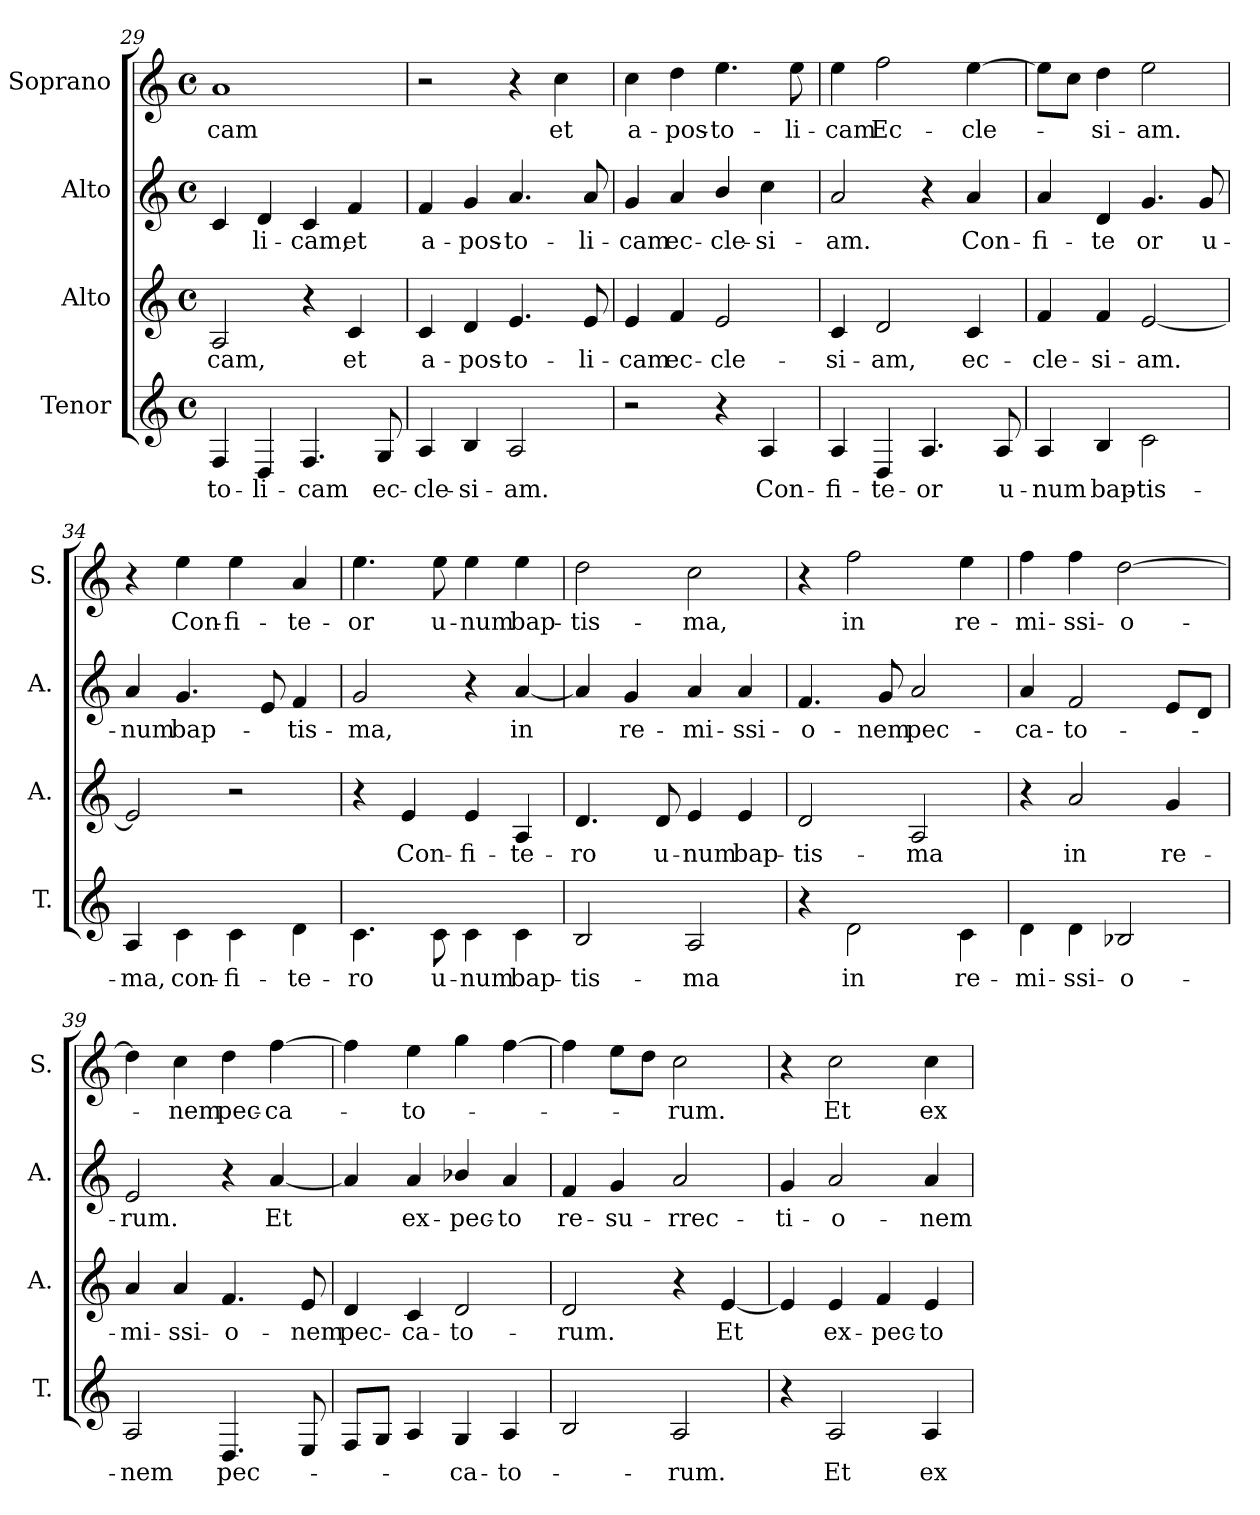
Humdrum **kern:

**kern	**text	**kern	**text	**kern	**text	**kern	**text
*part4	*part4	*part3	*part3	*part2	*part2	*part1	*part1
*staff4	*staff4	*staff3	*staff3	*staff2	*staff2	*staff1	*staff1
*I"Tenor	*	*I"Alto	*	*I"Alto	*	*I"Soprano	*
*I'T.	*	*I'A.	*	*I'A.	*	*I'S.	*
*clefG2	*	*clefG2	*	*clefG2	*	*clefG2	*
*ITrd7c12	*	*	*	*	*	*	*
*k[]	*	*k[]	*	*k[]	*	*k[]	*
*M4/4	*	*M4/4	*	*M4/4	*	*M4/4	*
*met(c)	*	*met(c)	*	*met(c)	*	*met(c)	*
=29	=29	=29	=29	=29	=29	=29	=29
!	!LO:LY:b	!	!LO:LY:b	!	!	!	!LO:LY:b
4FF/	-to-	2A/	-cam,	4c/	.	1a	-cam
!	!LO:LY:b	!	!	!	!LO:LY:b	!	!
4DD/	-li-	.	.	4d/	-li-	.	.
!	!LO:LY:b	!	!	!	!LO:LY:b	!	!
4.FF/	-cam	4r	.	4c/	-cam,	.	.
!	!	!	!LO:LY:b	!	!LO:LY:b	!	!
.	.	4c/	et	4f/	et	.	.
!	!LO:LY:b	!	!	!	!	!	!
8GG/	ec-	.	.	.	.	.	.
=30	=30	=30	=30	=30	=30	=30	=30
!	!LO:LY:b	!	!LO:LY:b	!	!LO:LY:b	!	!
4AA/	-cle-	4c/	a-	4f/	a-	2r	.
!	!LO:LY:b	!	!LO:LY:b	!	!LO:LY:b	!	!
4BB/	-si-	4d/	-pos-	4g/	-pos-	.	.
!	!LO:LY:b	!	!LO:LY:b	!	!LO:LY:b	!	!
2AA/	-am.	4.e/	-to-	4.a/	-to-	4r	.
!	!	!	!	!	!	!	!LO:LY:b
.	.	.	.	.	.	4cc\	et
!	!	!	!LO:LY:b	!	!LO:LY:b	!	!
.	.	8e/	-li-	8a/	-li-	.	.
=31	=31	=31	=31	=31	=31	=31	=31
!	!	!	!LO:LY:b	!	!LO:LY:b	!	!LO:LY:b
2r	.	4e/	-cam	4g/	-cam	4cc\	a-
!	!	!	!LO:LY:b	!	!LO:LY:b	!	!LO:LY:b
.	.	4f/	ec-	4a/	ec-	4dd\	-pos-
!	!	!	!LO:LY:b	!	!LO:LY:b	!	!LO:LY:b
4r	.	2e/	-cle-	4b/	-cle-	4.ee\	-to-
!	!LO:LY:b	!	!	!	!LO:LY:b	!	!
4AA/	Con-	.	.	4cc\	-si-	.	.
!	!	!	!	!	!	!	!LO:LY:b
.	.	.	.	.	.	8ee\	-li-
=32	=32	=32	=32	=32	=32	=32	=32
!	!LO:LY:b	!	!LO:LY:b	!	!LO:LY:b	!	!LO:LY:b
4AA/	-fi-	4c/	-si-	2a/	-am.	4ee\	-cam
!	!LO:LY:b	!	!LO:LY:b	!	!	!	!LO:LY:b
4DD/	-te-	2d/	-am,	.	.	2ff\	Ec-
!	!LO:LY:b	!	!	!	!	!	!
4.AA/	-or	.	.	4r	.	.	.
!	!	!	!LO:LY:b	!	!LO:LY:b	!	!LO:LY:b
.	.	4c/	ec-	4a/	Con-	[4ee\	-cle-
!	!LO:LY:b	!	!	!	!	!	!
8AA/	u-	.	.	.	.	.	.
=33	=33	=33	=33	=33	=33	=33	=33
!	!LO:LY:b	!	!LO:LY:b	!	!LO:LY:b	!	!
4AA/	-num	4f/	-cle-	4a/	-fi-	8ee\L]	.
.	.	.	.	.	.	8cc\J	.
!	!LO:LY:b	!	!LO:LY:b	!	!LO:LY:b	!	!LO:LY:b
4BB/	bap-	4f/	-si-	4d/	-te	4dd\	-si-
!	!LO:LY:b	!	!LO:LY:b	!	!LO:LY:b	!	!LO:LY:b
2C\	-tis-	[2e/	-am.	4.g/	or	2ee\	-am.
!	!	!	!	!	!LO:LY:b	!	!
.	.	.	.	8g/	u-	.	.
=34	=34	=34	=34	=34	=34	=34	=34
!	!LO:LY:b	!	!	!	!LO:LY:b	!	!
4AA/	-ma,	2e/]	.	4a/	-num	4r	.
!	!LO:LY:b	!	!	!	!LO:LY:b	!	!LO:LY:b
4C\	con-	.	.	4.g/	bap-	4ee\	Con-
!	!LO:LY:b	!	!	!	!	!	!LO:LY:b
4C\	-fi-	2r	.	.	.	4ee\	-fi-
.	.	.	.	8e/	.	.	.
!	!LO:LY:b	!	!	!	!LO:LY:b	!	!LO:LY:b
4D\	-te-	.	.	4f/	-tis-	4a/	-te-
=35	=35	=35	=35	=35	=35	=35	=35
!	!LO:LY:b	!	!	!	!LO:LY:b	!	!LO:LY:b
4.C\	-ro	4r	.	2g/	-ma,	4.ee\	-or
!	!	!	!LO:LY:b	!	!	!	!
.	.	4e/	Con-	.	.	.	.
!	!LO:LY:b	!	!	!	!	!	!LO:LY:b
8C\	u-	.	.	.	.	8ee\	u-
!	!LO:LY:b	!	!LO:LY:b	!	!	!	!LO:LY:b
4C\	-num	4e/	-fi-	4r	.	4ee\	-num
!	!LO:LY:b	!	!LO:LY:b	!	!LO:LY:b	!	!LO:LY:b
4C\	bap-	4A/	-te-	[4a/	in	4ee\	bap-
=36	=36	=36	=36	=36	=36	=36	=36
!	!LO:LY:b	!	!LO:LY:b	!	!	!	!LO:LY:b
2BB/	-tis-	4.d/	-ro	4a/]	.	2dd\	-tis-
!	!	!	!	!	!LO:LY:b	!	!
.	.	.	.	4g/	re-	.	.
!	!	!	!LO:LY:b	!	!	!	!
.	.	8d/	u-	.	.	.	.
!	!LO:LY:b	!	!LO:LY:b	!	!LO:LY:b	!	!LO:LY:b
2AA/	-ma	4e/	-num	4a/	-mi-	2cc\	-ma,
!	!	!	!LO:LY:b	!	!LO:LY:b	!	!
.	.	4e/	bap-	4a/	-ssi-	.	.
=37	=37	=37	=37	=37	=37	=37	=37
!	!	!	!LO:LY:b	!	!LO:LY:b	!	!
4r	.	2d/	-tis-	4.f/	-o-	4r	.
!	!LO:LY:b	!	!	!	!	!	!LO:LY:b
2D\	in	.	.	.	.	2ff\	in
!	!	!	!	!	!LO:LY:b	!	!
.	.	.	.	8g/	-nem	.	.
!	!	!	!LO:LY:b	!	!LO:LY:b	!	!
.	.	2A/	-ma	2a/	pec-	.	.
!	!LO:LY:b	!	!	!	!	!	!LO:LY:b
4C\	re-	.	.	.	.	4ee\	re-
=38	=38	=38	=38	=38	=38	=38	=38
!	!LO:LY:b	!	!	!	!LO:LY:b	!	!LO:LY:b
4D\	-mi-	4r	.	4a/	-ca-	4ff\	-mi-
!	!LO:LY:b	!	!LO:LY:b	!	!LO:LY:b	!	!LO:LY:b
4D\	-ssi-	2a/	in	2f/	-to-	4ff\	-ssi-
!	!LO:LY:b	!	!	!	!	!	!LO:LY:b
2BB-X/	-o-	.	.	.	.	[2dd\	-o-
!	!	!	!LO:LY:b	!	!	!	!
.	.	4g/	re-	8e/L	.	.	.
.	.	.	.	8d/J	.	.	.
=39	=39	=39	=39	=39	=39	=39	=39
!	!LO:LY:b	!	!LO:LY:b	!	!LO:LY:b	!	!
2AA/	-nem	4a/	-mi-	2e/	-rum.	4dd\]	.
!	!	!	!LO:LY:b	!	!	!	!LO:LY:b
.	.	4a/	-ssi-	.	.	4cc\	-nem
!	!LO:LY:b	!	!LO:LY:b	!	!	!	!LO:LY:b
4.DD/	pec-	4.f/	-o-	4r	.	4dd\	pec-
!	!	!	!	!	!LO:LY:b	!	!LO:LY:b
.	.	.	.	[4a/	Et	[4ff\	-ca-
!	!	!	!LO:LY:b	!	!	!	!
8EE/	.	8e/	-nem	.	.	.	.
=40	=40	=40	=40	=40	=40	=40	=40
!	!	!	!LO:LY:b	!	!	!	!
8FF/L	.	4d/	pec-	4a/]	.	4ff\]	.
8GG/J	.	.	.	.	.	.	.
!	!	!	!LO:LY:b	!	!LO:LY:b	!	!LO:LY:b
4AA/	.	4c/	-ca-	4a/	ex-	4ee\	-to-
!	!LO:LY:b	!	!LO:LY:b	!	!LO:LY:b	!	!
4GG/	-ca-	2d/	-to-	4b-X/	-pec-	4gg\	.
!	!LO:LY:b	!	!	!	!LO:LY:b	!	!
4AA/	-to-	.	.	4a/	-to	[4ff\	.
=41	=41	=41	=41	=41	=41	=41	=41
!	!	!	!LO:LY:b	!	!LO:LY:b	!	!
2BB/	.	2d/	-rum.	4f/	re-	4ff\]	.
!	!	!	!	!	!LO:LY:b	!	!
.	.	.	.	4g/	-su-	8ee\L	.
.	.	.	.	.	.	8dd\J	.
!	!LO:LY:b	!	!	!	!LO:LY:b	!	!LO:LY:b
2AA/	-rum.	4r	.	2a/	-rrec-	2cc\	-rum.
!	!	!	!LO:LY:b	!	!	!	!
.	.	[4e/	Et	.	.	.	.
=42	=42	=42	=42	=42	=42	=42	=42
!	!	!	!	!	!LO:LY:b	!	!
4r	.	4e/]	.	4g/	-ti-	4r	.
!	!LO:LY:b	!	!LO:LY:b	!	!LO:LY:b	!	!LO:LY:b
2AA/	Et	4e/	ex-	2a/	-o-	2cc\	Et
!	!	!	!LO:LY:b	!	!	!	!
.	.	4f/	-pec-	.	.	.	.
!	!LO:LY:b	!	!LO:LY:b	!	!LO:LY:b	!	!LO:LY:b
4AA/	ex-	4e/	-to	4a/	-nem	4cc\	ex-
=	=	=	=	=	=	=	=
*-	*-	*-	*-	*-	*-	*-	*-
